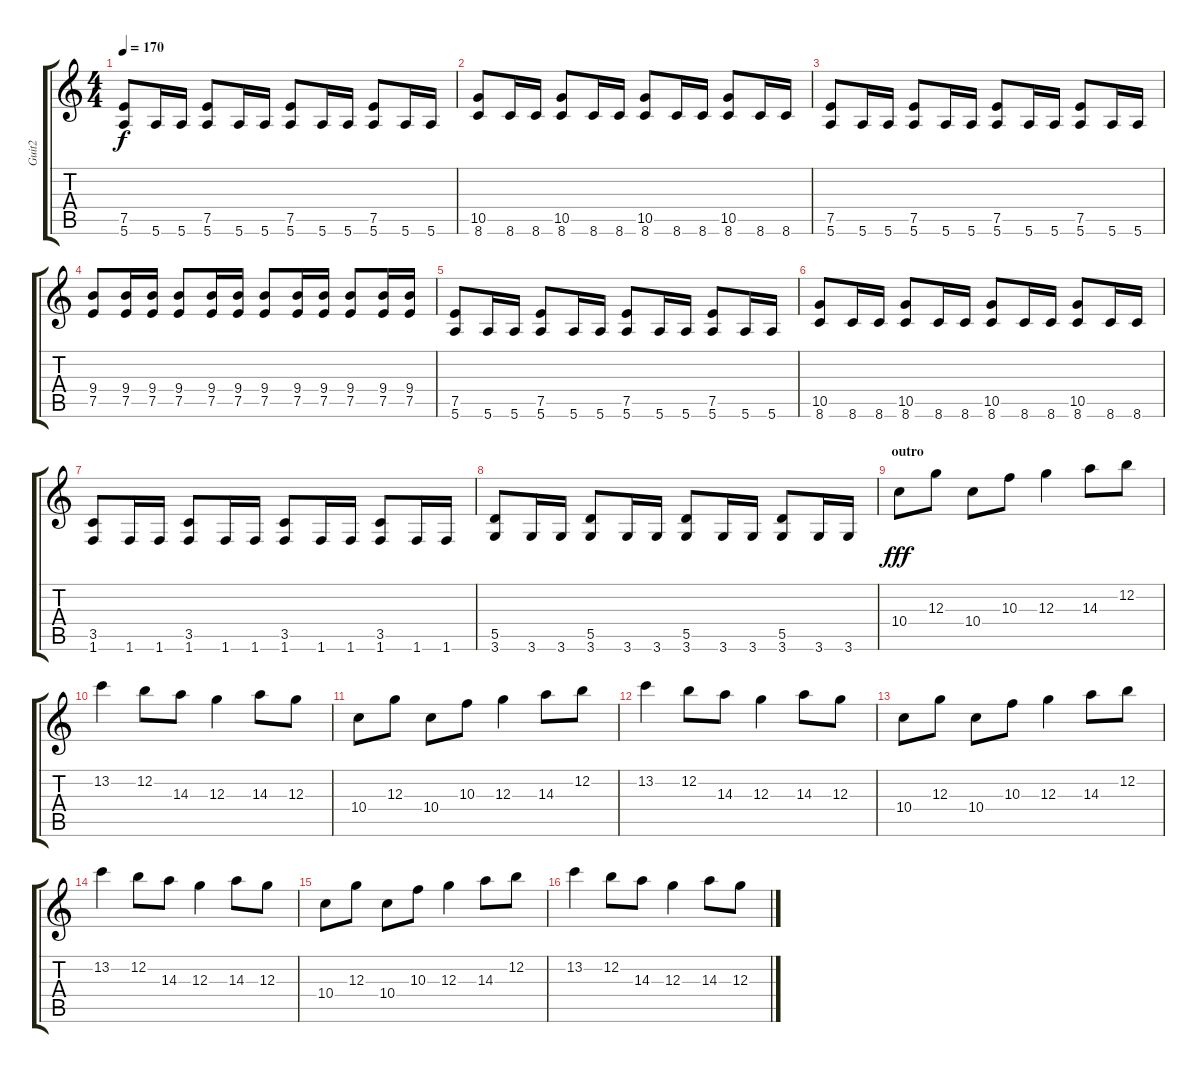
\track ("Guit2" "Guit2") {instrument overdrivenguitar}
\staff {score tabs}
\tuning (E4 B3 G3 D3 A2 E2) {hide}
\ts (4 4)
\tempo 170
\clef g2
\ks c
(7.5 5.6).8{dy f} 5.6.16 5.6.16 (7.5 5.6).8 5.6.16 5.6.16 (7.5 5.6).8 5.6.16 5.6.16 (7.5 5.6).8 5.6.16 5.6.16 |
(10.5 8.6).8 8.6.16 8.6.16 (10.5 8.6).8 8.6.16 8.6.16 (10.5 8.6).8 8.6.16 8.6.16 (10.5 8.6).8 8.6.16 8.6.16 |
(7.5 5.6).8 5.6.16 5.6.16 (7.5 5.6).8 5.6.16 5.6.16 (7.5 5.6).8 5.6.16 5.6.16 (7.5 5.6).8 5.6.16 5.6.16 |
(9.4 7.5).8 (9.4 7.5).16 (9.4 7.5).16 (9.4 7.5).8 (9.4 7.5).16 (9.4 7.5).16 (9.4 7.5).8 (9.4 7.5).16 (9.4 7.5).16 (9.4 7.5).8 (9.4 7.5).16 (9.4 7.5).16 |
(7.5 5.6).8 5.6.16 5.6.16 (7.5 5.6).8 5.6.16 5.6.16 (7.5 5.6).8 5.6.16 5.6.16 (7.5 5.6).8 5.6.16 5.6.16 |
(10.5 8.6).8 8.6.16 8.6.16 (10.5 8.6).8 8.6.16 8.6.16 (10.5 8.6).8 8.6.16 8.6.16 (10.5 8.6).8 8.6.16 8.6.16 |
(3.5 1.6).8 1.6.16 1.6.16 (3.5 1.6).8 1.6.16 1.6.16 (3.5 1.6).8 1.6.16 1.6.16 (3.5 1.6).8 1.6.16 1.6.16 |
(5.5 3.6).8 3.6.16 3.6.16 (5.5 3.6).8 3.6.16 3.6.16 (5.5 3.6).8 3.6.16 3.6.16 (5.5 3.6).8 3.6.16 3.6.16 |
\section ("" "outro")
10.4.8{dy fff} 12.3.8 10.4.8 10.3.8 12.3.4 14.3.8 12.2.8 |
13.2.4 12.2.8 14.3.8 12.3.4 14.3.8 12.3.8 |
10.4.8 12.3.8 10.4.8 10.3.8 12.3.4 14.3.8 12.2.8 |
13.2.4 12.2.8 14.3.8 12.3.4 14.3.8 12.3.8 |
10.4.8 12.3.8 10.4.8 10.3.8 12.3.4 14.3.8 12.2.8 |
13.2.4 12.2.8 14.3.8 12.3.4 14.3.8 12.3.8 |
10.4.8 12.3.8 10.4.8 10.3.8 12.3.4 14.3.8 12.2.8 |
13.2.4 12.2.8 14.3.8 12.3.4 14.3.8 12.3.8
